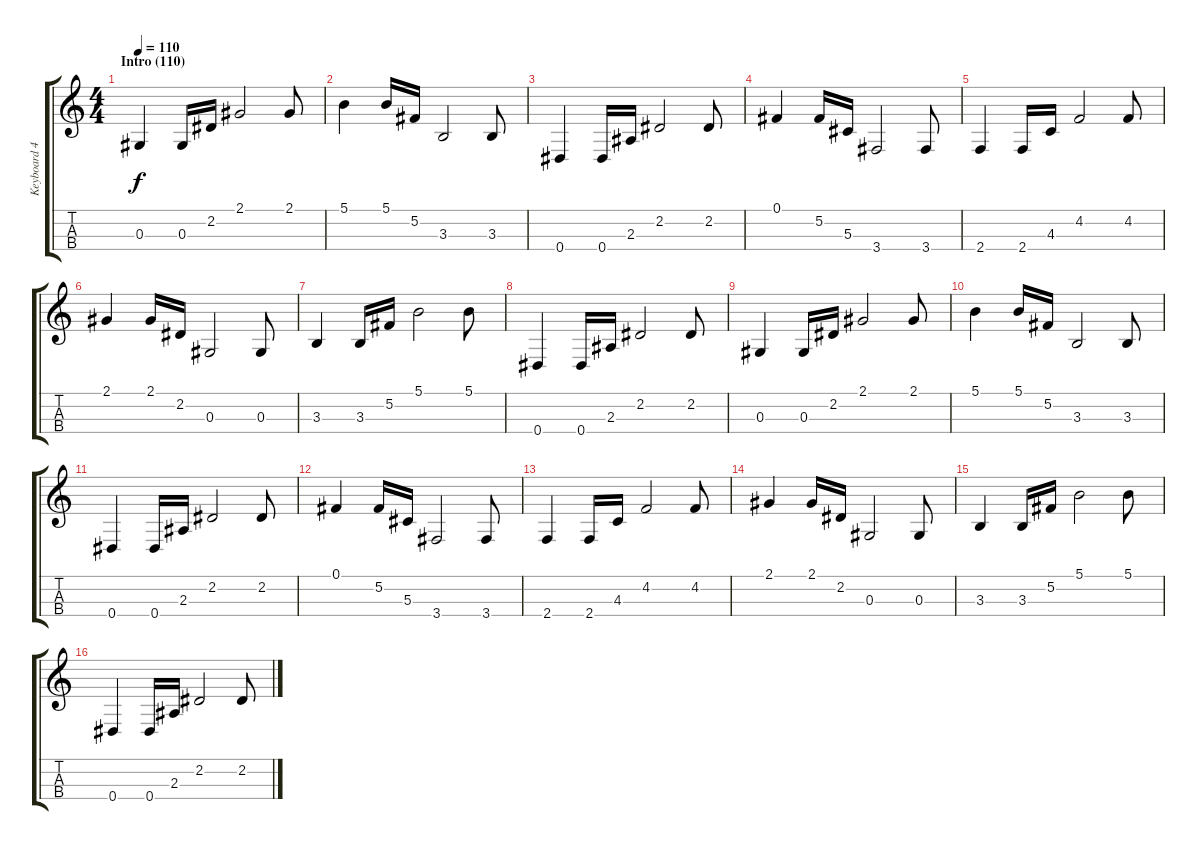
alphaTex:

\track ("Keyboard 4" "Keyboard 4") {instrument musicbox}
\staff {score tabs}
\tuning (Gb4 Db4 Ab3 Eb3) {hide}
\ts (4 4)
\section ("" "Intro (110)")
\tempo 110
\clef g2
\ks c
0.3.4{dy f instrument musicbox} 0.3.16 2.2.16 2.1.2 2.1.8 |
5.1.4 5.1.16 5.2.16 3.3.2 3.3.8 |
0.4.4 0.4.16 2.3.16 2.2.2 2.2.8 |
0.1.4 5.2.16 5.3.16 3.4.2 3.4.8 |
2.4.4 2.4.16 4.3.16 4.2.2 4.2.8 |
2.1.4 2.1.16 2.2.16 0.3.2 0.3.8 |
3.3.4 3.3.16 5.2.16 5.1.2 5.1.8 |
0.4.4 0.4.16 2.3.16 2.2.2 2.2.8 |
0.3.4 0.3.16 2.2.16 2.1.2 2.1.8 |
5.1.4 5.1.16 5.2.16 3.3.2 3.3.8 |
0.4.4 0.4.16 2.3.16 2.2.2 2.2.8 |
0.1.4 5.2.16 5.3.16 3.4.2 3.4.8 |
2.4.4 2.4.16 4.3.16 4.2.2 4.2.8 |
2.1.4 2.1.16 2.2.16 0.3.2 0.3.8 |
3.3.4 3.3.16 5.2.16 5.1.2 5.1.8 |
0.4.4 0.4.16 2.3.16 2.2.2 2.2.8
